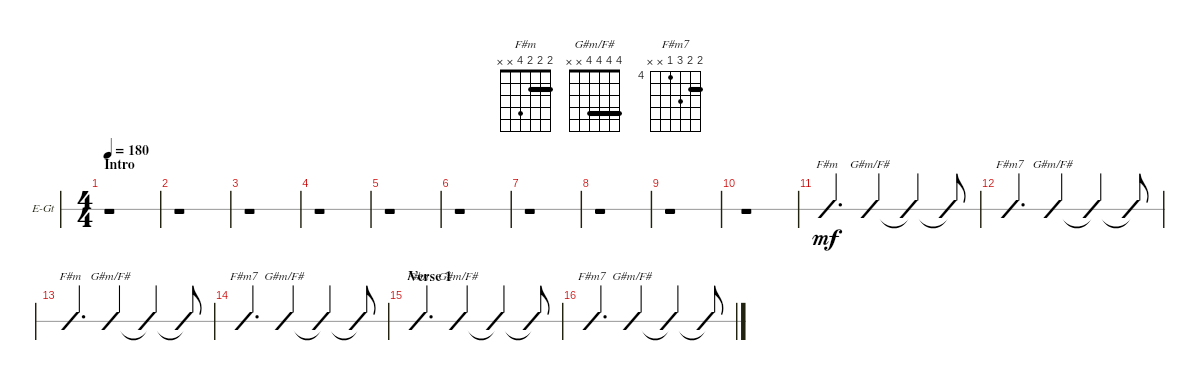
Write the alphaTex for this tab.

\defaultSystemsLayout 4
\bracketExtendMode groupsimilarinstruments
\firstSystemTrackNameOrientation horizontal
\otherSystemsTrackNameOrientation horizontal
\track ("Rhythm" "E-Gt") {instrument electricguitarclean}
\staff {slash}
\tuning (E4 B3 G3 D3 A2 E2)
\chord ("F#m" 2 2 2 4 x x) {barre (2 2)}
\chord ("G#m/F#" 4 4 4 4 x x) {barre (4 4 4)}
\chord ("F#m7" 5 5 6 4 x x) {firstfret 4 barre 5}
\ts (4 4)
\section ("" "Intro")
\tempo 180
\clef g2
\scale
0.394558
\ks c
r.1{dy mf instrument electricguitarclean} |
\scale
0.207483 r.1 |
\scale
0.397959
\ks f#minor
r.1 |
\scale
0.333333 r.1 |
\scale
0.333333 r.1 |
\scale
0.333333 r.1 |
\scale
0.333333 r.1 |
\scale
0.333333 r.1 |
\scale
0.333333 r.1 |
\scale
0.333333 r.1 |
\scale
0.333333 (4.4 2.3 2.2).4{d ch "F#m"} (4.4 4.3 4.2 4.1).4{ch "G#m/F#"} (4.4{t} 4.3{t} 4.2{t} 4.1{t}).4 (4.4{t} 4.3{t} 4.2{t} 4.1{t}).8 |
\scale
0.333333 (4.4 6.3 5.2 5.1).4{d ch "F#m7"} (4.4 4.3 4.2 4.1).4{ch "G#m/F#"} (4.4{t} 4.3{t} 4.2{t} 4.1{t}).4 (4.4{t} 4.3{t} 4.2{t} 4.1{t}).8 |
\scale
0.333333 (4.4 2.3 2.2).4{d ch "F#m"} (4.4 4.3 4.2 4.1).4{ch "G#m/F#"} (4.4{t} 4.3{t} 4.2{t} 4.1{t}).4 (4.4{t} 4.3{t} 4.2{t} 4.1{t}).8 |
\scale
0.333333 (4.4 6.3 5.2 5.1).4{d ch "F#m7"} (4.4 4.3 4.2 4.1).4{ch "G#m/F#"} (4.4{t} 4.3{t} 4.2{t} 4.1{t}).4 (4.4{t} 4.3{t} 4.2{t} 4.1{t}).8 |
\section ("" "Verse 1")
\scale
0.333333 (4.4 2.3 2.2).4{d ch "F#m"} (4.4 4.3 4.2 4.1).4{ch "G#m/F#"} (4.4{t} 4.3{t} 4.2{t} 4.1{t}).4 (4.4{t} 4.3{t} 4.2{t} 4.1{t}).8 |
\scale
0.333333 (4.4 6.3 5.2 5.1).4{d ch "F#m7"} (4.4 4.3 4.2 4.1).4{ch "G#m/F#"} (4.4{t} 4.3{t} 4.2{t} 4.1{t}).4 (4.4{t} 4.3{t} 4.2{t} 4.1{t}).8
